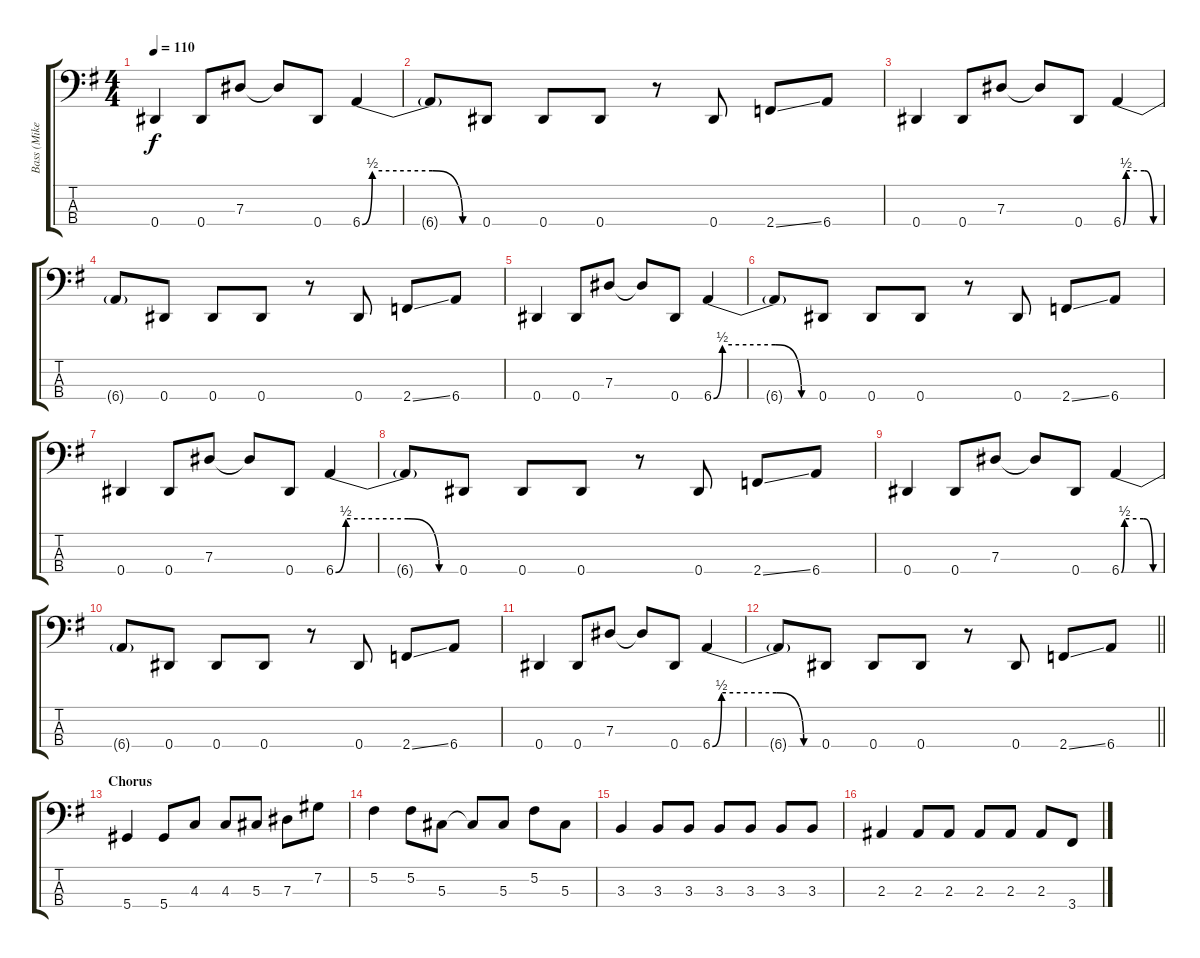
\track ("Bass (Mike)" "Bass (Mike") {instrument acousticbass}
\staff {score tabs}
\tuning (Gb2 Db2 Ab1 Eb1) {hide}
\ts (4 4)
\tempo 110
\clef f4
\ks g
0.4.4{dy f} 0.4.8 7.3.8 7.3{t}.8 0.4.8 6.4{be (custom 0 0 5 2 35 2 50 0 60 0)}.4 |
6.4{t}.8 0.4.8 0.4.8 0.4.8 r.8 0.4.8 2.4{ss}.8 6.4.8 |
0.4.4 0.4.8 7.3.8 7.3{t}.8 0.4.8 6.4{be (custom 0 0 5 2 35 2 50 0 60 0)}.4 |
6.4{t}.8 0.4.8 0.4.8 0.4.8 r.8 0.4.8 2.4{ss}.8 6.4.8 |
0.4.4 0.4.8 7.3.8 7.3{t}.8 0.4.8 6.4{be (custom 0 0 5 2 35 2 50 0 60 0)}.4 |
6.4{t}.8 0.4.8 0.4.8 0.4.8 r.8 0.4.8 2.4{ss}.8 6.4.8 |
0.4.4 0.4.8 7.3.8 7.3{t}.8 0.4.8 6.4{be (custom 0 0 5 2 35 2 50 0 60 0)}.4 |
6.4{t}.8 0.4.8 0.4.8 0.4.8 r.8 0.4.8 2.4{ss}.8 6.4.8 |
0.4.4 0.4.8 7.3.8 7.3{t}.8 0.4.8 6.4{be (custom 0 0 5 2 35 2 50 0 60 0)}.4 |
6.4{t}.8 0.4.8 0.4.8 0.4.8 r.8 0.4.8 2.4{ss}.8 6.4.8 |
0.4.4 0.4.8 7.3.8 7.3{t}.8 0.4.8 6.4{be (custom 0 0 5 2 35 2 50 0 60 0)}.4 |
\barLineRight lightlight
6.4{t}.8 0.4.8 0.4.8 0.4.8 r.8 0.4.8 2.4{ss}.8 6.4.8 |
\section ("" "Chorus")
5.4.4 5.4.8 4.3.8 4.3.8 5.3.8 7.3.8 7.2.8 |
5.2.4 5.2.8 5.3.8 5.3{t}.8 5.3.8 5.2.8 5.3.8 |
3.3.4 3.3.8 3.3.8 3.3.8 3.3.8 3.3.8 3.3.8 |
2.3.4 2.3.8 2.3.8 2.3.8 2.3.8 2.3.8 3.4.8
